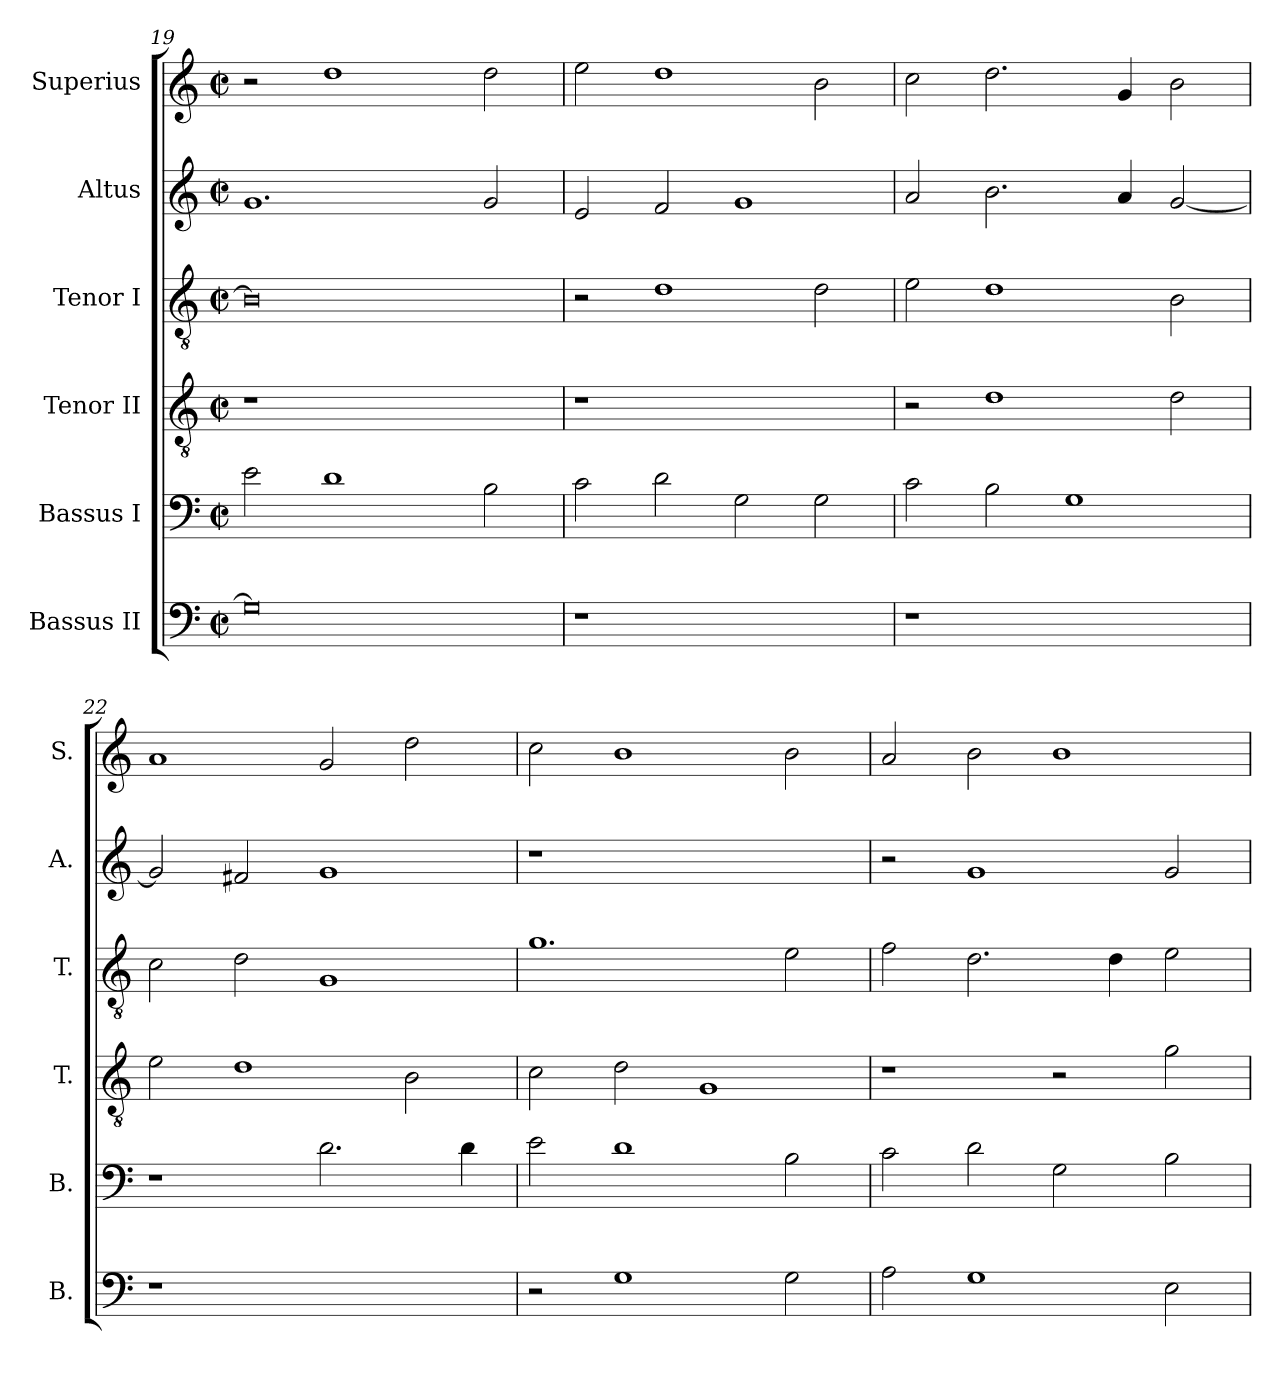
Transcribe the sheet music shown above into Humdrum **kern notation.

**kern	**kern	**kern	**kern	**kern	**kern
*part6	*part5	*part4	*part3	*part2	*part1
*staff6	*staff5	*staff4	*staff3	*staff2	*staff1
*I"Bassus II	*I"Bassus I	*I"Tenor II	*I"Tenor I	*I"Altus	*I"Superius
*I'B.	*I'B.	*I'T.	*I'T.	*I'A.	*I'S.
*clefF4	*clefF4	*clefGv2	*clefGv2	*clefG2	*clefG2
*	*	*ITrd7c12	*ITrd7c12	*	*
*k[]	*k[]	*k[]	*k[]	*k[]	*k[]
*C:	*C:	*C:	*C:	*C:	*C:
*M2/2	*M2/2	*M2/2	*M2/2	*M2/2	*M2/2
*met(c|)	*met(c|)	*met(c|)	*met(c|)	*met(c|)	*met(c|)
=19	=19	=19	=19	=19	=19
!	!	!LO:N:vis=1	!	!	!
0Gi]	2ei\	1r	0BBi]	1.gi	2r
.	1di	.	.	.	1ddi
.	.	1ryy	.	.	.
.	2Bi\	.	.	2gi/	2ddi\
=20	=20	=20	=20	=20	=20
!LO:N:vis=1	!	!LO:N:vis=1	!	!	!
1r	2ci\	1r	2r	2ei/	2eei\
.	2di\	.	1Di	2fi/	1ddi
1ryy	2Gi\	1ryy	.	1gi	.
.	2Gi\	.	2Di\	.	2bi\
=21	=21	=21	=21	=21	=21
!LO:N:vis=1	!	!	!	!	!
1r	2ci\	2r	2Ei\	2ai/	2cci\
.	2Bi\	1Di	1Di	2.bi\	2.ddi\
1ryy	1Gi	.	.	.	.
.	.	.	.	4ai/	4gi/
.	.	2Di\	2BBi\	[<2gi/	2bi\
=22	=22	=22	=22	=22	=22
!LO:N:vis=1	!	!	!	!	!
1r	1r	2Ei\	2Ci\	2gi/]	1ai
.	.	1Di	2Di\	2f#Xi/	.
1ryy	2.di\	.	1GGi	1gi	2gi/
.	.	2BBi\	.	.	2ddi\
.	4di\	.	.	.	.
!!LO:LB:g=z
=23	=23	=23	=23	=23	=23
!	!	!	!	!LO:N:vis=1	!
2r	2ei\	2Ci\	1.Gi	1r	2cci\
1Gi	1di	2Di\	.	.	1bi
.	.	1GGi	.	1ryy	.
2Gi\	2Bi\	.	2Ei\	.	2bi\
=24	=24	=24	=24	=24	=24
2Ai\	2ci\	1r	2Fi\	2r	2ai/
1Gi	2di\	.	2.Di\	1gi	2bi\
.	2Gi\	2r	.	.	1bi
.	.	.	4Di\	.	.
2Ei\	2Bi\	2Gi\	2Ei\	2gi/	.
=	=	=	=	=	=
*-	*-	*-	*-	*-	*-
